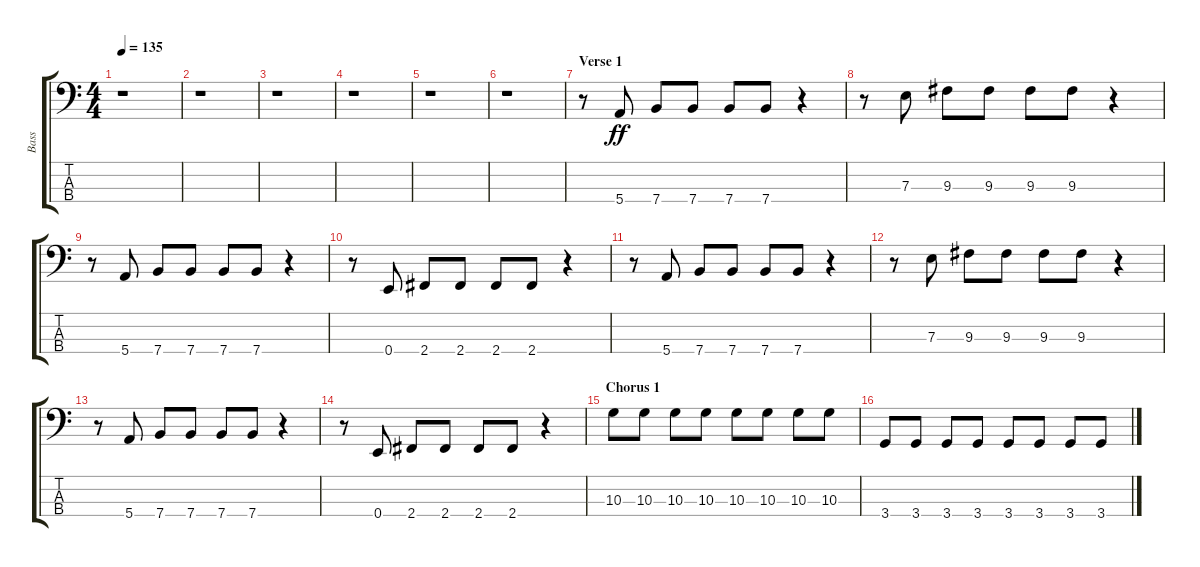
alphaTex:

\track ("Bass" "Bass") {instrument electricbasspick}
\staff {score tabs}
\tuning (G2 D2 A1 E1) {hide}
\ts (4 4)
\tempo 135
\clef f4
\ks c
r.1{dy pp} |
r.1 |
r.1 |
r.1 |
r.1 |
r.1 |
\section ("" "Verse 1")
r.8 5.4.8{dy ff} 7.4.8 7.4.8 7.4.8 7.4.8 r.4 |
r.8 7.3.8 9.3.8 9.3.8 9.3.8 9.3.8 r.4 |
r.8 5.4.8 7.4.8 7.4.8 7.4.8 7.4.8 r.4 |
r.8 0.4.8 2.4.8 2.4.8 2.4.8 2.4.8 r.4 |
r.8 5.4.8 7.4.8 7.4.8 7.4.8 7.4.8 r.4 |
r.8 7.3.8 9.3.8 9.3.8 9.3.8 9.3.8 r.4 |
r.8 5.4.8 7.4.8 7.4.8 7.4.8 7.4.8 r.4 |
r.8 0.4.8 2.4.8 2.4.8 2.4.8 2.4.8 r.4 |
\section ("" "Chorus 1")
10.3.8 10.3.8 10.3.8 10.3.8 10.3.8 10.3.8 10.3.8 10.3.8 |
3.4.8 3.4.8 3.4.8 3.4.8 3.4.8 3.4.8 3.4.8 3.4.8
